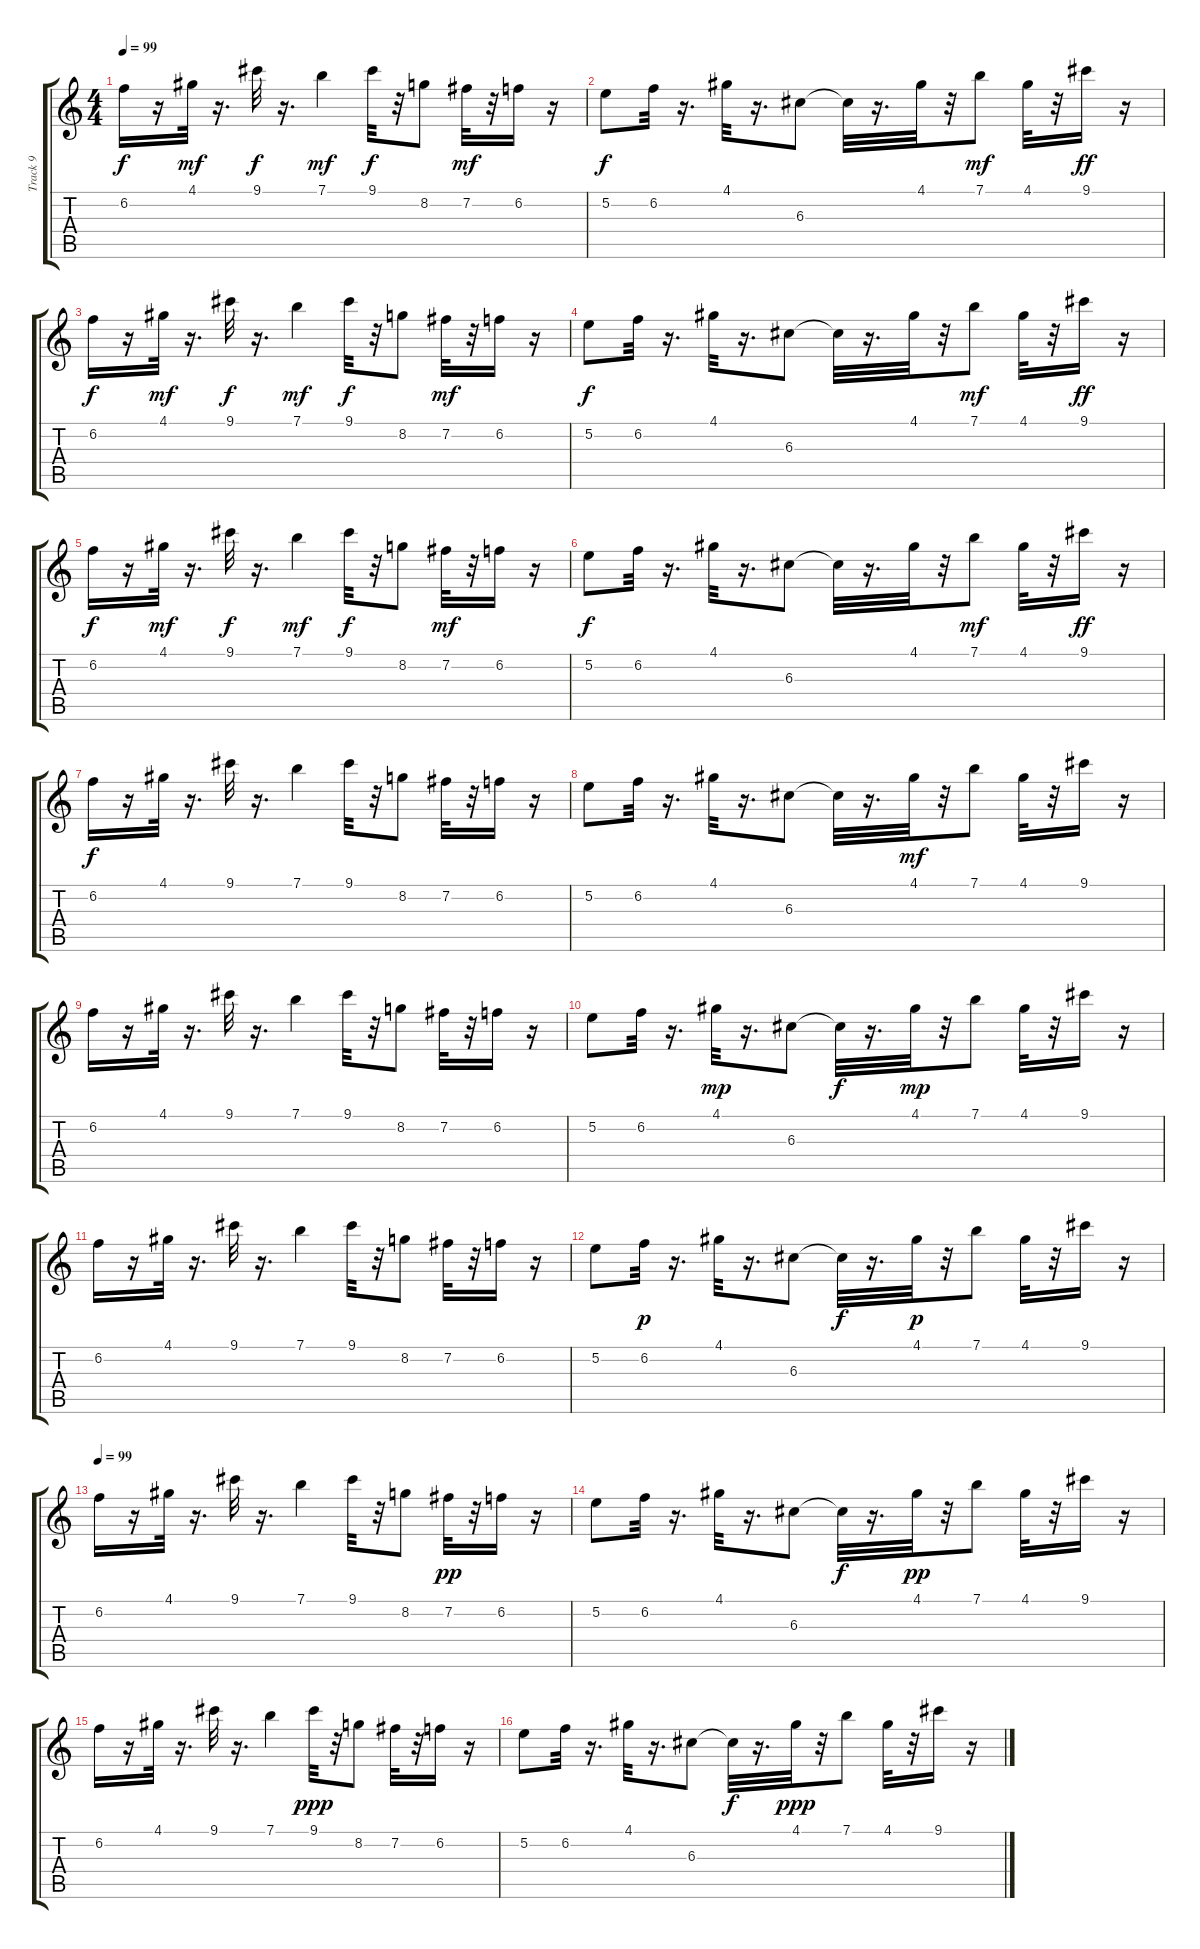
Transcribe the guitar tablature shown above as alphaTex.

\track ("Track 9" "Track 9") {instrument banjo}
\staff {score tabs}
\tuning (E4 B3 G3 D3 A2 E2) {hide}
\displaytranspose 12
\ts (4 4)
\tempo 99
\clef g2
\ks c
6.2.16{dy f} r.16 4.1.32{dy mf} r.16{d} 9.1.32{dy f} r.16{d} 7.1.4{dy mf} 9.1.32{dy f} r.32 8.2.8 7.2.32{dy mf} r.32 6.2.16 r.16 |
5.2.8{dy f} 6.2.32 r.16{d} 4.1.32 r.16{d} 6.3.8 6.3{t}.32 r.16{d} 4.1.32 r.32 7.1.8{dy mf} 4.1.32 r.32 9.1.16{dy ff} r.16 |
6.2.16{dy f} r.16 4.1.32{dy mf} r.16{d} 9.1.32{dy f} r.16{d} 7.1.4{dy mf} 9.1.32{dy f} r.32 8.2.8 7.2.32{dy mf} r.32 6.2.16 r.16 |
5.2.8{dy f} 6.2.32 r.16{d} 4.1.32 r.16{d} 6.3.8 6.3{t}.32 r.16{d} 4.1.32 r.32 7.1.8{dy mf} 4.1.32 r.32 9.1.16{dy ff} r.16 |
6.2.16{dy f} r.16 4.1.32{dy mf} r.16{d} 9.1.32{dy f} r.16{d} 7.1.4{dy mf} 9.1.32{dy f} r.32 8.2.8 7.2.32{dy mf} r.32 6.2.16 r.16 |
5.2.8{dy f} 6.2.32 r.16{d} 4.1.32 r.16{d} 6.3.8 6.3{t}.32 r.16{d} 4.1.32 r.32 7.1.8{dy mf} 4.1.32 r.32 9.1.16{dy ff} r.16 |
6.2.16{dy f} r.16 4.1.32 r.16{d} 9.1.32 r.16{d} 7.1.4 9.1.32 r.32 8.2.8 7.2.32 r.32 6.2.16 r.16 |
5.2.8 6.2.32 r.16{d} 4.1.32 r.16{d} 6.3.8 6.3{t}.32 r.16{d} 4.1.32{dy mf} r.32 7.1.8 4.1.32 r.32 9.1.16 r.16 |
6.2.16 r.16 4.1.32 r.16{d} 9.1.32 r.16{d} 7.1.4 9.1.32 r.32 8.2.8 7.2.32 r.32 6.2.16 r.16 |
5.2.8 6.2.32 r.16{d} 4.1.32{dy mp} r.16{d} 6.3.8 6.3{t}.32{dy f} r.16{d} 4.1.32{dy mp} r.32 7.1.8 4.1.32 r.32 9.1.16 r.16 |
6.2.16 r.16 4.1.32 r.16{d} 9.1.32 r.16{d} 7.1.4 9.1.32 r.32 8.2.8 7.2.32 r.32 6.2.16 r.16 |
5.2.8 6.2.32{dy p} r.16{d} 4.1.32 r.16{d} 6.3.8 6.3{t}.32{dy f} r.16{d} 4.1.32{dy p} r.32 7.1.8 4.1.32 r.32 9.1.16 r.16 |
\tempo 99
6.2.16 r.16 4.1.32 r.16{d} 9.1.32 r.16{d} 7.1.4 9.1.32 r.32 8.2.8 7.2.32{dy pp} r.32 6.2.16 r.16 |
5.2.8 6.2.32 r.16{d} 4.1.32 r.16{d} 6.3.8 6.3{t}.32{dy f} r.16{d} 4.1.32{dy pp} r.32 7.1.8 4.1.32 r.32 9.1.16 r.16 |
6.2.16 r.16 4.1.32 r.16{d} 9.1.32 r.16{d} 7.1.4 9.1.32{dy ppp} r.32 8.2.8 7.2.32 r.32 6.2.16 r.16 |
5.2.8 6.2.32 r.16{d} 4.1.32 r.16{d} 6.3.8 6.3{t}.32{dy f} r.16{d} 4.1.32{dy ppp} r.32 7.1.8 4.1.32 r.32 9.1.16 r.16
